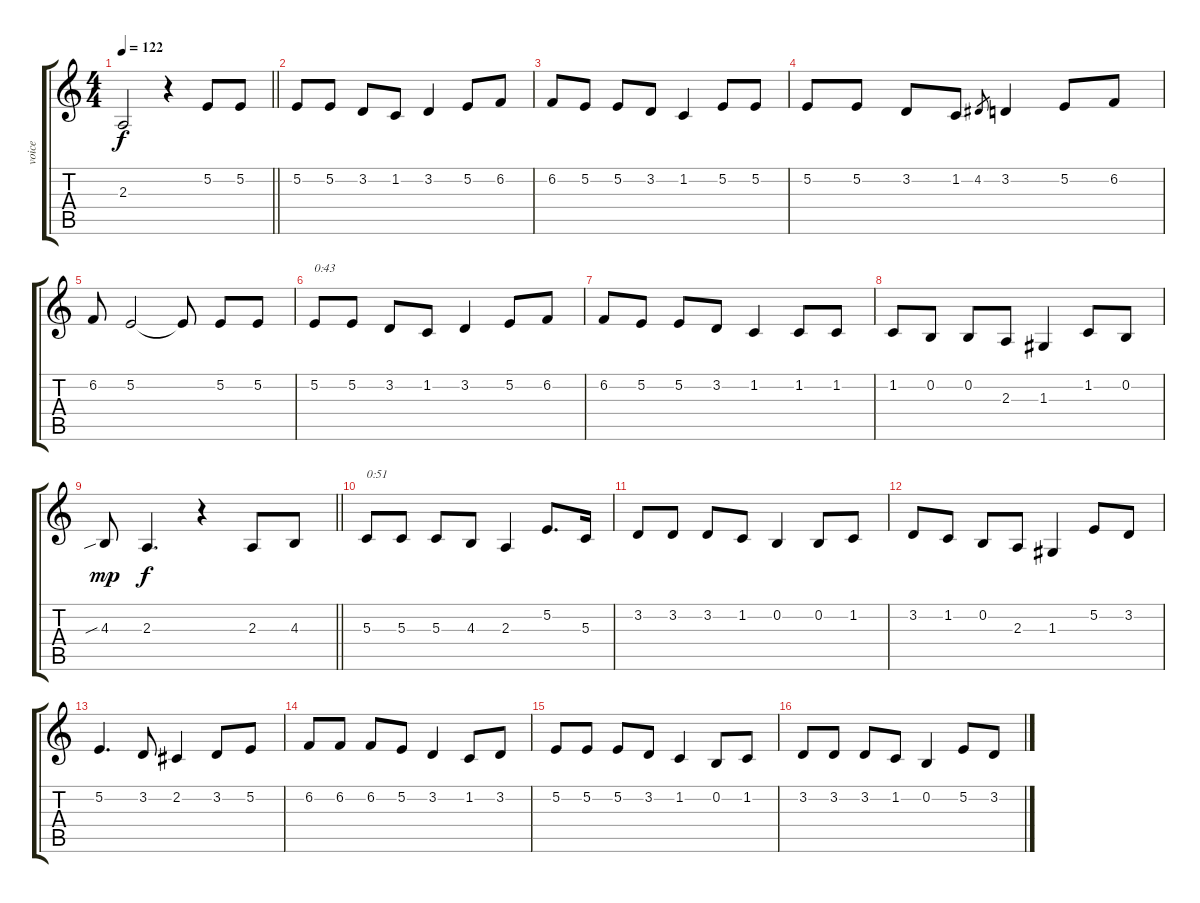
\track ("voice" "voice") {instrument accordion}
\staff {score tabs}
\tuning (E4 B3 G3 D3 A2 E2) {hide}
\ts (4 4)
\tempo 122
\clef g2
\barLineRight lightlight
\ks c
2.3.2{dy f} r.4 5.2.8 5.2.8 |
5.2.8 5.2.8 3.2.8 1.2.8 3.2.4 5.2.8 6.2.8 |
6.2.8 5.2.8 5.2.8 3.2.8 1.2.4 5.2.8 5.2.8 |
5.2.8 5.2.8 3.2.8 1.2.8 4.2.8{gr} 3.2.4 5.2.8 6.2.8 |
6.2.8 5.2.2 5.2{t}.8 5.2.8 5.2.8 |
5.2.8{txt "0:43"} 5.2.8 3.2.8 1.2.8 3.2.4 5.2.8 6.2.8 |
6.2.8 5.2.8 5.2.8 3.2.8 1.2.4 1.2.8 1.2.8 |
1.2.8 0.2.8 0.2.8 2.3.8 1.3.4 1.2.8 0.2.8 |
\barLineRight lightlight
4.3{sib}.8{dy mp} 2.3.4{d dy f} r.4 2.3.8 4.3.8 |
5.3.8{txt "0:51"} 5.3.8 5.3.8 4.3.8 2.3.4 5.2.8{d} 5.3.16 |
3.2.8 3.2.8 3.2.8 1.2.8 0.2.4 0.2.8 1.2.8 |
3.2.8 1.2.8 0.2.8 2.3.8 1.3.4 5.2.8 3.2.8 |
5.2.4{d} 3.2.8 2.2.4 3.2.8 5.2.8 |
6.2.8 6.2.8 6.2.8 5.2.8 3.2.4 1.2.8 3.2.8 |
5.2.8 5.2.8 5.2.8 3.2.8 1.2.4 0.2.8 1.2.8 |
3.2.8 3.2.8 3.2.8 1.2.8 0.2.4 5.2.8 3.2.8
